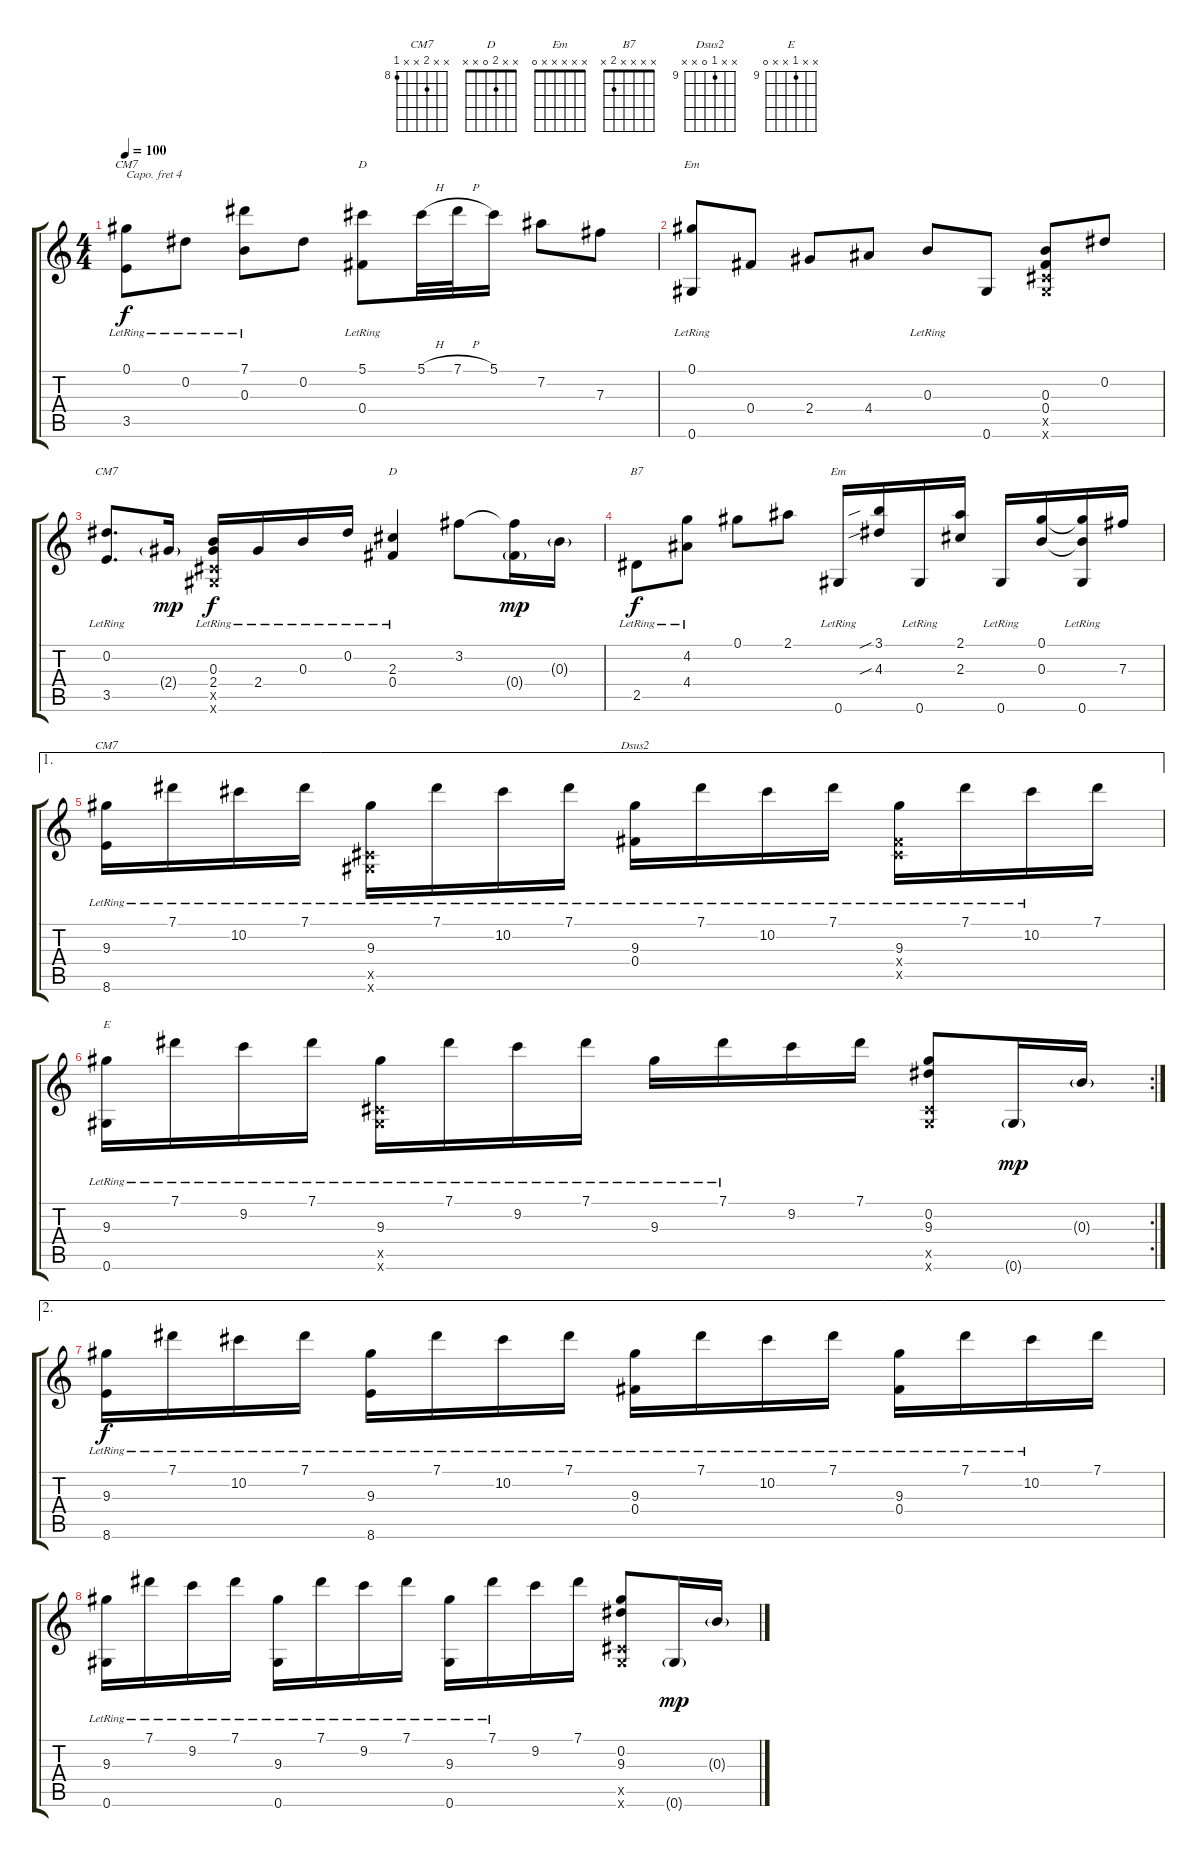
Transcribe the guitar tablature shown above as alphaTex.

\track "" {instrument acousticguitarsteel}
\staff {score tabs}
\capo 4
\tuning (E4 B3 G3 D3 A2 E2) {hide}
\chord ("CM7" 0 x x x 3 x)
\chord ("D" 5 x x 0 x x)
\chord ("Em" 0 x x x x 0)
\chord ("CM7" x 0 x x 3 x)
\chord ("D" x x 2 0 x x)
\chord ("B7" x x x x 2 x)
\chord ("Em" x x x x x 0)
\chord ("CM7" x x 9 x x 8) {firstfret 8}
\chord ("Dsus2" x x 9 0 x x) {firstfret 9}
\chord ("E" x x 9 x x 0) {firstfret 9}
\ts (4 4)
\tempo 100
\clef g2
\ks c
(0.1{lr} 3.5{lr}).8{ch "CM7" dy f} 0.2{lr}.8 (7.1 0.3{lr}).8 0.2.8 (5.1 0.4{lr}).8{ch "D"} 5.1{h}.32 7.1{h}.32 5.1.16 7.2.8 7.3.8 |
(0.1{lr} 0.6{lr}).8{ch "Em"} 0.4.8 2.4.8 4.4.8 0.3{lr}.8 0.6.8 (0.3 0.4 0.5{x} 0.6{x}).8 0.2.8 |
(0.2{lr} 3.5{lr}).8{d ch "CM7"} 2.4{g}.16{dy mp} (0.3{lr} 2.4 0.5{x} 0.6{x}).16{dy f} 2.4{lr}.16 0.3{lr}.16 0.2{lr}.16 (2.3{lr} 0.4{lr}).4{ch "D"} 3.2.8 (3.2{t} 0.4{g}).16{dy mp} 0.3{g}.16 |
2.5{lr}.8{ch "B7" dy f} (4.2{lr} 4.4{lr}).8 0.1.8 2.1.8 0.6{lr}.16{ch "Em"} (3.1{sib} 4.3{sib}).16 0.6{lr}.16 (2.1 2.3).16 0.6{lr}.16 (0.1 0.3).16 (0.1{t} 0.3{t} 0.6{lr}).16 7.3.16 |
\ae 1
(9.3{lr} 8.6{lr}).16{ch "CM7"} 7.1{lr}.16 10.2{lr}.16 7.1{lr}.16 (9.3{lr} 0.5{x} 0.6{x}).16 7.1{lr}.16 10.2{lr}.16 7.1{lr}.16 (9.3{lr} 0.4{lr}).16{ch "Dsus2"} 7.1{lr}.16 10.2{lr}.16 7.1{lr}.16 (9.3{lr} 0.4{x} 0.5{x}).16 7.1{lr}.16 10.2{lr}.16 7.1.16 |
\rc 2
(9.3{lr} 0.6{lr}).16{ch "E"} 7.1{lr}.16 9.2{lr}.16 7.1{lr}.16 (9.3{lr} 0.5{x} 0.6{x}).16 7.1{lr}.16 9.2{lr}.16 7.1{lr}.16 9.3{lr}.16 7.1{lr}.16 9.2.16 7.1.16 (0.2 9.3 0.5{x} 0.6{x}).8 0.6{g}.16{dy mp} 0.3{g}.16 |
\ae 2
(9.3{lr} 8.6{lr}).16{dy f} 7.1{lr}.16 10.2{lr}.16 7.1{lr}.16 (9.3{lr} 8.6{lr}).16 7.1{lr}.16 10.2{lr}.16 7.1{lr}.16 (9.3{lr} 0.4{lr}).16 7.1{lr}.16 10.2{lr}.16 7.1{lr}.16 (9.3{lr} 0.4{lr}).16 7.1{lr}.16 10.2{lr}.16 7.1.16 |
(9.3{lr} 0.6{lr}).16 7.1{lr}.16 9.2{lr}.16 7.1{lr}.16 (9.3{lr} 0.6{lr}).16 7.1{lr}.16 9.2{lr}.16 7.1{lr}.16 (9.3{lr} 0.6{lr}).16 7.1{lr}.16 9.2.16 7.1.16 (0.2 9.3 0.5{x} 0.6{x}).8 0.6{g}.16{dy mp} 0.3{g}.16
